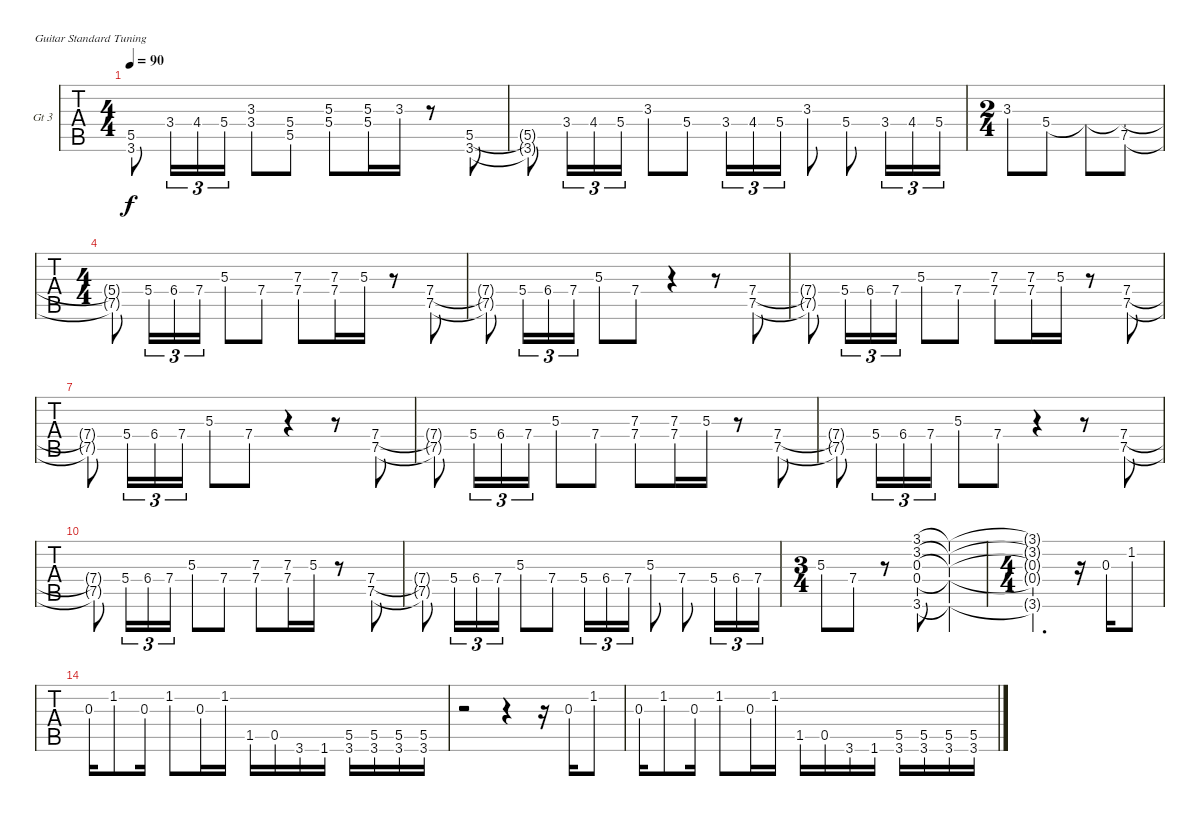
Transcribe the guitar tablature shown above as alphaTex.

\bracketExtendMode nobrackets
\firstSystemTrackNameOrientation horizontal
\otherSystemsTrackNameOrientation horizontal
\defaultBarNumberDisplay FirstOfSystem
\track ("Guitar 3" "Gt 3") {instrument distortionguitar}
\staff {tabs}
\tuning (E4 B3 G3 D3 A2 E2)
\ts (4 4)
\tempo 90
\clef g2
\ks c
(5.5{t} 3.6{t}).8{dy f} 3.4.16{tu (3 2)} 4.4.16{tu (3 2)} 5.4.16{tu (3 2)} (3.3 3.4).8 (5.4 5.5).8 (5.3{st} 5.4{st}).8 (5.3 5.4).16 3.3.16 r.8 (5.5 3.6).8 |
(5.5{t} 3.6{t}).8 3.4.16{tu (3 2)} 4.4.16{tu (3 2)} 5.4.16{tu (3 2)} 3.3.8 5.4.8 3.4.16{tu (3 2)} 4.4.16{tu (3 2)} 5.4.16{tu (3 2)} 3.3.8 5.4.8 3.4.16{tu (3 2)} 4.4.16{tu (3 2)} 5.4.16{tu (3 2)} |
\ts (2 4)
3.3.8 5.4.8 5.4{t}.8 (7.5 5.4{t}).8 |
\ts (4 4)
(5.4{t} 7.5{t}).8 5.4.16{tu (3 2)} 6.4.16{tu (3 2)} 7.4.16{tu (3 2)} 5.3.8 7.4.8 (7.3{st} 7.4{st}).8 (7.3 7.4).16 5.3.16 r.8 (7.4 7.5).8 |
(7.4{t} 7.5{t}).8 5.4.16{tu (3 2)} 6.4.16{tu (3 2)} 7.4.16{tu (3 2)} 5.3.8 7.4.8 r.4 r.8 (7.4 7.5).8 |
(7.4{t} 7.5{t}).8 5.4.16{tu (3 2)} 6.4.16{tu (3 2)} 7.4.16{tu (3 2)} 5.3.8 7.4.8 (7.3{st} 7.4{st}).8 (7.3 7.4).16 5.3.16 r.8 (7.4 7.5).8 |
(7.4{t} 7.5{t}).8 5.4.16{tu (3 2)} 6.4.16{tu (3 2)} 7.4.16{tu (3 2)} 5.3.8 7.4.8 r.4 r.8 (7.4 7.5).8 |
(7.4{t} 7.5{t}).8 5.4.16{tu (3 2)} 6.4.16{tu (3 2)} 7.4.16{tu (3 2)} 5.3.8 7.4.8 (7.3{st} 7.4{st}).8 (7.3 7.4).16 5.3.16 r.8 (7.4 7.5).8 |
(7.4{t} 7.5{t}).8 5.4.16{tu (3 2)} 6.4.16{tu (3 2)} 7.4.16{tu (3 2)} 5.3.8 7.4.8 r.4 r.8 (7.4 7.5).8 |
(7.4{t} 7.5{t}).8 5.4.16{tu (3 2)} 6.4.16{tu (3 2)} 7.4.16{tu (3 2)} 5.3.8 7.4.8 (7.3{st} 7.4{st}).8 (7.3 7.4).16 5.3.16 r.8 (7.4 7.5).8 |
(7.4{t} 7.5{t}).8 5.4.16{tu (3 2)} 6.4.16{tu (3 2)} 7.4.16{tu (3 2)} 5.3.8 7.4.8 5.4.16{tu (3 2)} 6.4.16{tu (3 2)} 7.4.16{tu (3 2)} 5.3.8 7.4.8 5.4.16{tu (3 2)} 6.4.16{tu (3 2)} 7.4.16{tu (3 2)} |
\ts (3 4)
5.3.8 7.4.8 r.8 (3.1 3.2 0.3 0.4 3.6).8 (3.1{t} 3.2{t} 0.3{t} 0.4{t} 3.6{t}).4 |
\ts (4 4)
(3.6{t} 0.4{t} 0.3{t} 3.2{t} 3.1{t}).2{d} r.16 0.3.16 1.2.8 |
0.3.16 1.2.8 0.3.16 1.2.8 0.3.16 1.2.16 1.5.16 0.5.16 3.6.16 1.6.16 (5.5 3.6).16 (5.5 3.6).16 (5.5 3.6).16 (5.5 3.6).16 |
r.2 r.4 r.16 0.3.16 1.2.8 |
0.3.16 1.2.8 0.3.16 1.2.8 0.3.16 1.2.16 1.5.16 0.5.16 3.6.16 1.6.16 (5.5 3.6).16 (5.5 3.6).16 (5.5 3.6).16 (5.5 3.6).16
